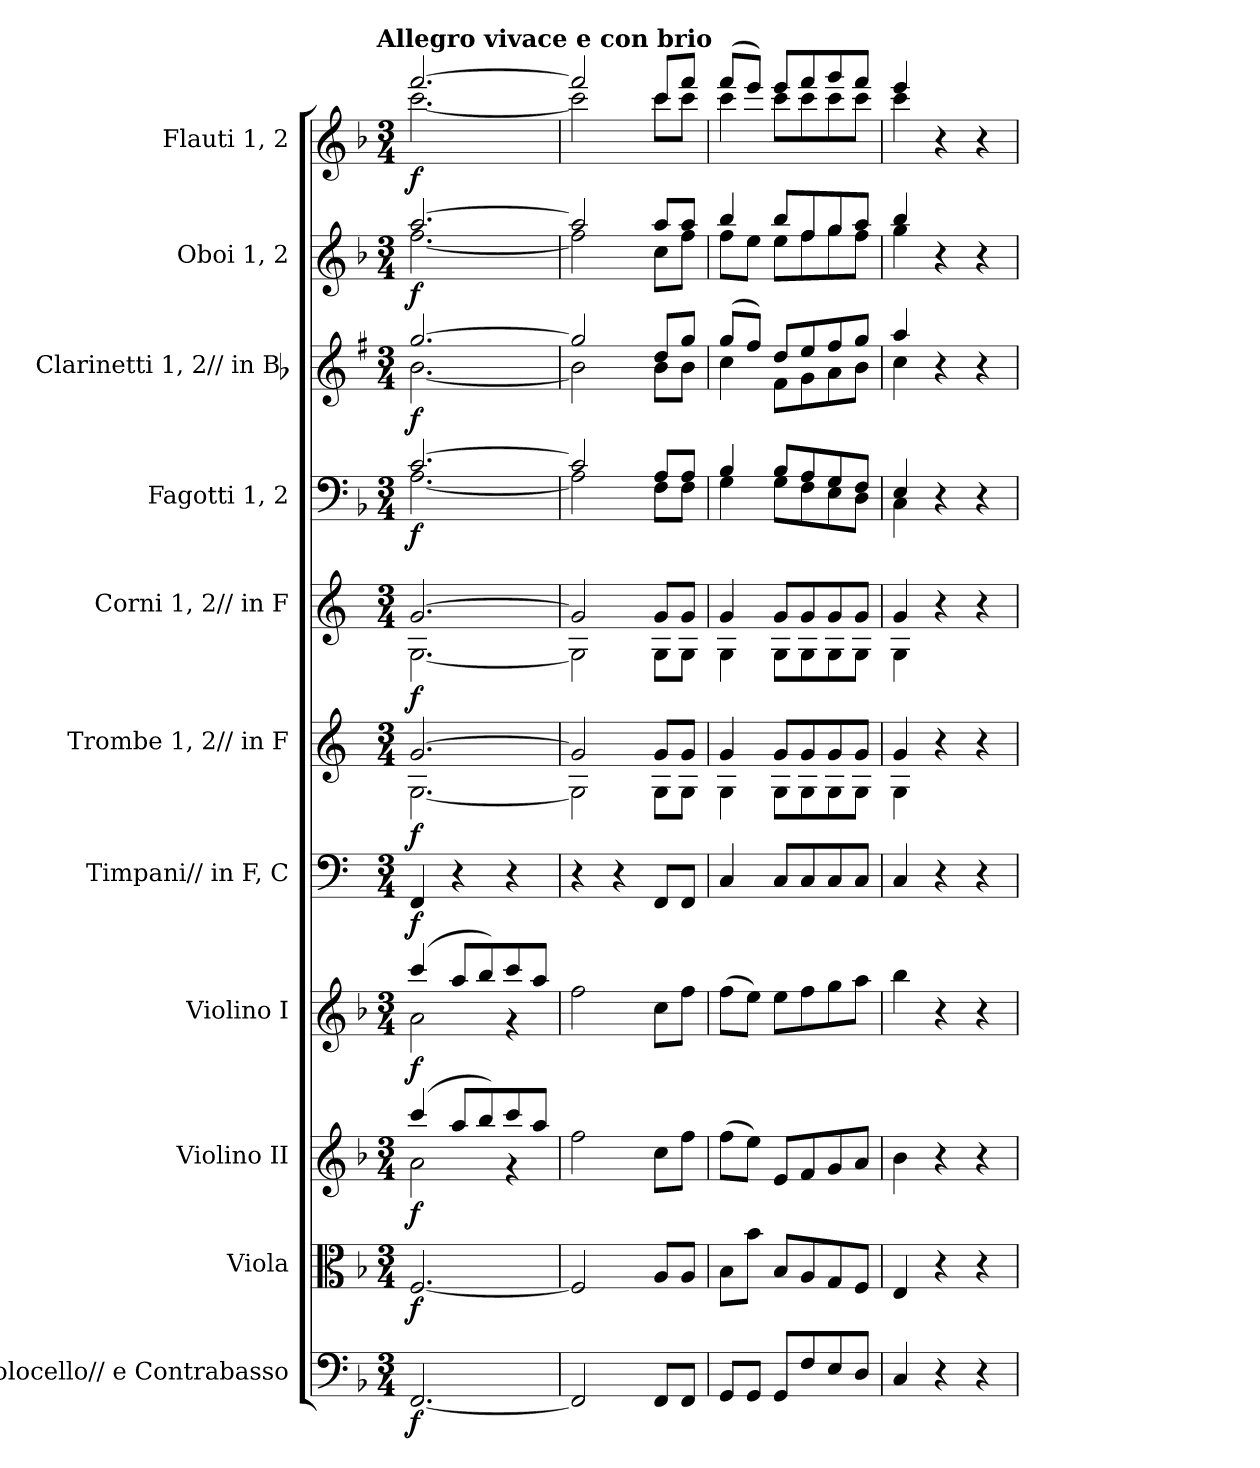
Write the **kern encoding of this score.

**kern	**dynam	**kern	**dynam	**kern	**dynam	**kern	**dynam	**kern	**dynam	**kern	**dynam	**kern	**dynam	**kern	**dynam	**kern	**dynam	**kern	**dynam	**kern	**dynam
*part11	*part11	*part10	*part10	*part9	*part9	*part8	*part8	*part7	*part7	*part6	*part6	*part5	*part5	*part4	*part4	*part3	*part3	*part2	*part2	*part1	*part1
*staff11	*staff11	*staff10	*staff10	*staff9	*staff9	*staff8	*staff8	*staff7	*staff7	*staff6	*staff6	*staff5	*staff5	*staff4	*staff4	*staff3	*staff3	*staff2	*staff2	*staff1	*staff1
*I"Violocello// e Contrabasso	*	*I"Viola	*	*I"Violino II	*	*I"Violino I	*	*I"Timpani// in F, C	*	*I"Trombe 1, 2// in F	*	*I"Corni 1, 2// in F	*	*I"Fagotti 1, 2	*	*I"Clarinetti 1, 2// in Bb	*	*I"Oboi 1, 2	*	*I"Flauti 1, 2	*
*I'Vc./Cb.	*	*I'Vla.	*	*I'Vln. II	*	*I'Vln. I	*	*I'Timp.	*	*I'Trb.	*	*I'Cor.	*	*I'Fag.	*	*I'Clar.	*	*I'Ob.	*	*I'Fl.	*
*clefF4	*	*clefC3	*	*clefG2	*	*clefG2	*	*clefF4	*	*clefG2	*	*clefG2	*	*clefF4	*	*clefG2	*	*clefG2	*	*clefG2	*
*	*	*	*	*	*	*	*	*	*	*ITrd-3c-5	*	*ITrd-3c-5	*	*	*	*ITrd1c2	*	*	*	*	*
*k[b-]	*	*k[b-]	*	*k[b-]	*	*k[b-]	*	*k[]	*	*k[b-]	*	*k[b-]	*	*k[b-]	*	*k[b-]	*	*k[b-]	*	*k[b-]	*
!!LO:TX:omd:t=Allegro vivace e con brio
*M3/4	*	*M3/4	*	*M3/4	*	*M3/4	*	*M3/4	*	*M3/4	*	*M3/4	*	*M3/4	*	*M3/4	*	*M3/4	*	*M3/4	*
*MM160	*	*MM160	*	*MM160	*	*MM160	*	*MM160	*	*MM160	*	*MM160	*	*MM160	*	*MM160	*	*MM160	*	*MM160	*
=	=	=	=	=	=	=	=	=	=	=	=	=	=	=	=	=	=	=	=	=	=
*	*	*	*	*^	*	*^	*	*	*	*^	*	*^	*	*^	*	*^	*	*^	*	*^	*
[2.FF	f	[2.F	f	(4ccc	2a	f	(4ccc	2a	f	4FF	f	[2.cc	[2.c	f	[2.cc	[2.c	f	[2.c	[2.A	f	[2.ff	[2.a	f	[2.aa	[2.ff	f	[2.fff	[2.ccc	f
.	.	.	.	8aaL	.	.	8aaL	.	.	4r	.	.	.	.	.	.	.	.	.	.	.	.	.	.	.	.	.	.	.
.	.	.	.	8bb-)	.	.	8bb-)	.	.	.	.	.	.	.	.	.	.	.	.	.	.	.	.	.	.	.	.	.	.
.	.	.	.	8ccc	4r	.	8ccc	4r	.	4r	.	.	.	.	.	.	.	.	.	.	.	.	.	.	.	.	.	.	.
.	.	.	.	8aaJ	.	.	8aaJ	.	.	.	.	.	.	.	.	.	.	.	.	.	.	.	.	.	.	.	.	.	.
*	*	*	*	*v	*v	*	*	*	*	*	*	*	*	*	*	*	*	*	*	*	*	*	*	*	*	*	*	*	*
*	*	*	*	*	*	*v	*v	*	*	*	*	*	*	*	*	*	*	*	*	*	*	*	*	*	*	*	*	*
=1	=1	=1	=1	=1	=1	=1	=1	=1	=1	=1	=1	=1	=1	=1	=1	=1	=1	=1	=1	=1	=1	=1	=1	=1	=1	=1	=1
2FF]	.	2F]	.	2ff	.	2ff	.	4r	.	2cc]	2c]	.	2cc]	2c]	.	2c]	2A]	.	2ff]	2a]	.	2aa]	2ff]	.	2fff]	2ccc]	.
.	.	.	.	.	.	.	.	4r	.	.	.	.	.	.	.	.	.	.	.	.	.	.	.	.	.	.	.
8FFL	.	8AL	.	8ccL	.	8ccL	.	8FFL	.	8ccL	8cL	.	8ccL	8cL	.	8AL	8FL	.	8ccL	8aL	.	8aaL	8ccL	.	8cccL	8cccL	.
8FFJ	.	8AJ	.	8ffJ	.	8ffJ	.	8FFJ	.	8ccJ	8cJ	.	8ccJ	8cJ	.	8AJ	8FJ	.	8ffJ	8aJ	.	8aaJ	8ffJ	.	8fffJ	8cccJ	.
=2	=2	=2	=2	=2	=2	=2	=2	=2	=2	=2	=2	=2	=2	=2	=2	=2	=2	=2	=2	=2	=2	=2	=2	=2	=2	=2	=2
8GGL	.	8B-L	.	(8ffL	.	(8ffL	.	4C	.	4cc	4c	.	4cc	4c	.	4B-	4G	.	(8ffL	4b-	.	4bb-	8ffL	.	(8fffL	4ccc	.
8GGJ	.	8b-J	.	8eeJ)	.	8eeJ)	.	.	.	.	.	.	.	.	.	.	.	.	8eeJ)	.	.	.	8eeJ	.	8eeeJ)	.	.
8GGL	.	8B-L	.	8eL	.	8eeL	.	8CL	.	8ccL	8cL	.	8ccL	8cL	.	8B-L	8GL	.	8ccL	8eL	.	8bb-L	8eeL	.	8eeeL	8cccL	.
8F	.	8A	.	8f	.	8ff	.	8C	.	8cc	8c	.	8cc	8c	.	8A	8F	.	8dd	8f	.	8ff	8ff	.	8fff	8ccc	.
8E	.	8G	.	8g	.	8gg	.	8C	.	8cc	8c	.	8cc	8c	.	8G	8E	.	8ee	8g	.	8gg	8gg	.	8ggg	8ccc	.
8DJ	.	8FJ	.	8aJ	.	8aaJ	.	8CJ	.	8ccJ	8cJ	.	8ccJ	8cJ	.	8FJ	8DJ	.	8ffJ	8aJ	.	8aaJ	8ffJ	.	8fffJ	8cccJ	.
=3	=3	=3	=3	=3	=3	=3	=3	=3	=3	=3	=3	=3	=3	=3	=3	=3	=3	=3	=3	=3	=3	=3	=3	=3	=3	=3	=3
4C	.	4E	.	4b-	.	4bb-	.	4C	.	4cc	4c	.	4cc	4c	.	4E	4C	.	4gg	4b-	.	4bb-	4gg	.	4eee	4ccc	.
4r	.	4r	.	4r	.	4r	.	4r	.	4r	4ryy	.	4r	4ryy	.	4r	4ryy	.	4r	4ryy	.	4r	4ryy	.	4r	4ryy	.
4r	.	4r	.	4r	.	4r	.	4r	.	4r	4ryy	.	4r	4ryy	.	4r	4ryy	.	4r	4ryy	.	4r	4ryy	.	4r	4ryy	.
*	*	*	*	*	*	*	*	*	*	*v	*v	*	*	*	*	*v	*v	*	*v	*v	*	*v	*v	*	*v	*v	*
*	*	*	*	*	*	*	*	*	*	*	*	*v	*v	*	*	*	*	*	*	*	*	*
=	=	=	=	=	=	=	=	=	=	=	=	=	=	=	=	=	=	=	=	=	=
*-	*-	*-	*-	*-	*-	*-	*-	*-	*-	*-	*-	*-	*-	*-	*-	*-	*-	*-	*-	*-	*-
